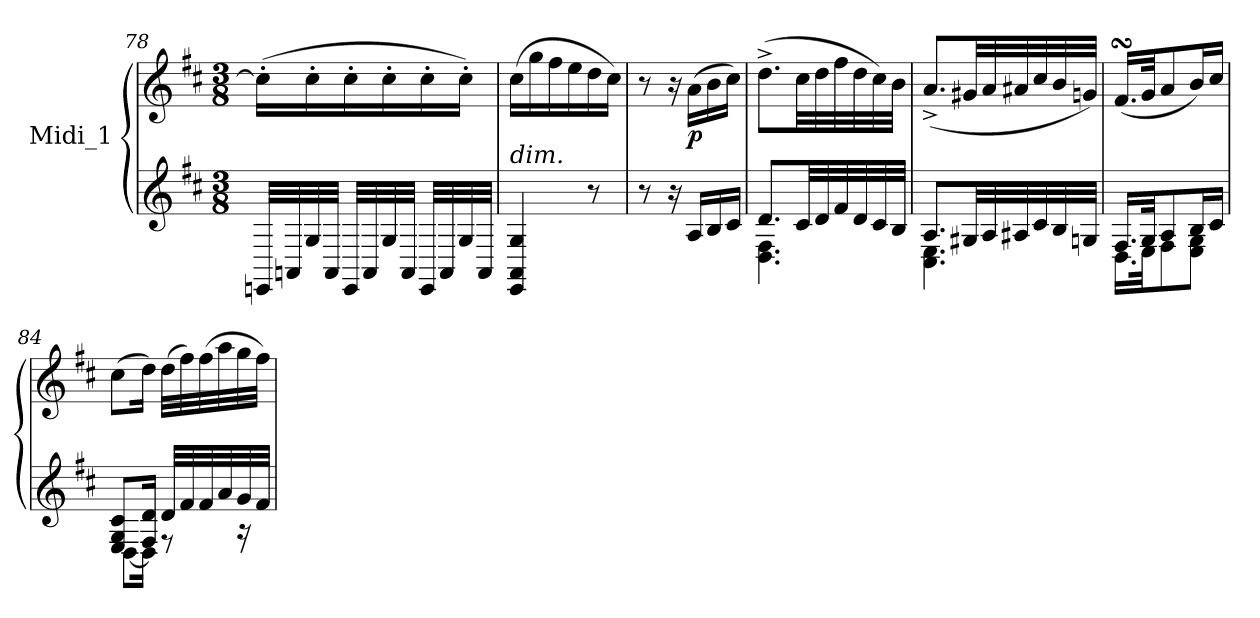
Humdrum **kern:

**kern	**kern	**dynam
*part1	*part1	*part1
*staff2	*staff1	*staff1/2
*I"Midi_1	*	*
!!LO:LB:g=z
*clefG2	*clefG2	*
*k[f#c#]	*k[f#c#]	*
*D:	*D:	*
*M3/8	*M3/8	*
*MM75	*MM75	*
=78	=78	=78
32EEni/LLL	(>16cc#'\LL]	.
32AAni/	.	.
32G/	16cc#'\	.
32AA/JJJ	.	.
32EE/LLL	16cc#'\	.
32AA/	.	.
32G/	16cc#'\	.
32AA/JJJ	.	.
32EE/LLL	16cc#'\	.
32AA/	.	.
32G/	16cc#'\JJ)	.
32AA/JJJ	.	.
=79	=79	=79
!LO:TX:a:i:t=dim.	!	!
4EE/ 4AA/ 4G/	(>16cc#\LL	.
.	16gg\	.
.	16ff#\	.
.	16ee\	.
8r	16dd\	.
.	16cc#\JJ)	.
=80	=80	=80
8r	8r	.
16r	16r	.
!	!	!LO:DY:b
16A/LL	(>16a\LL	p
16B/	16b\	.
16c#/JJ	16cc#\JJ)	.
=81	=81	=81
*^	*	*
8.d/L	4.D\ 4.F#\	(>8.dd^\L	.
32c#/LL	.	32cc#\LL	.
32d/	.	32dd\	.
32f#/	.	32ff#\	.
32d/	.	32dd\	.
32c#/	.	32cc#\)	.
32B/JJJ	.	32b\JJJ	.
!!LO:PB:g=z
=82	=82	=82	=82
8.A/L	4.C#\ 4.E\	(8.a^/L	.
32G#X/LL	.	32g#X/LL	.
32A/	.	32a/	.
32A#X/	.	32a#X/	.
32c#/	.	32cc#/	.
32B/	.	32b/	.
32Gn/JJJ	.	32gn/JJJ)	.
=83	=83	=83	=83
16.F#/LL	16.D\LL	(16.f#sSsS/LL	.
32G/JK	32E\JK	32g/JK	.
8A/	8F#\	8a/	.
16B/L	8E\ 8G\J	16b/L)	.
16c#/JJ	.	16cc#/JJ	.
=84	=84	=84	=84
*	*	*MM75	*
8E/ 8G/ 8c#/L	[8D\L	(>8cc#\L	.
16F#/ 16d/Jk	16D\Jk]	16dd\Jk)	.
32d/LLL	8r	(>32dd\LLL	.
32f#/	.	32ff#\)	.
32f#/	.	(>32ff#\	.
32a/	.	32aa\	.
32g/	16r	32gg\	.
32f#/JJJ	.	32ff#\JJJ)	.
*v	*v	*	*
=	=	=
*-	*-	*-
